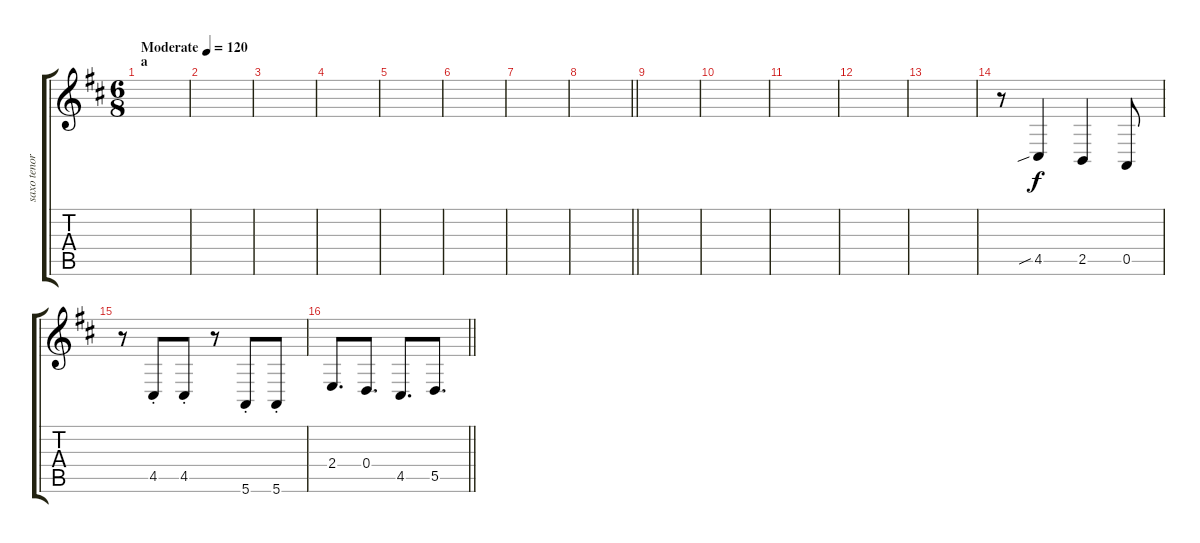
\track ("saxo tenor" "saxo tenor") {instrument tenorsax}
\staff {score tabs}
\tuning (E4 B3 G3 D3 A2 E2) {hide}
\ts (6 8)
\section ("" "a")
\tempo (120 "Moderate")
\clef g2
\ks d
|
|
|
|
|
|
|
\barLineRight lightlight
|
|
|
|
|
|
r.8 4.5{sib}.4 2.5.4 0.5.8 |
r.8 4.5{st}.8 4.5{st}.8 r.8 5.6{st}.8 5.6{st}.8 |
\barLineRight lightlight
2.4.8{d} 0.4.8{d} 4.5.8{d} 5.5.8{d}
